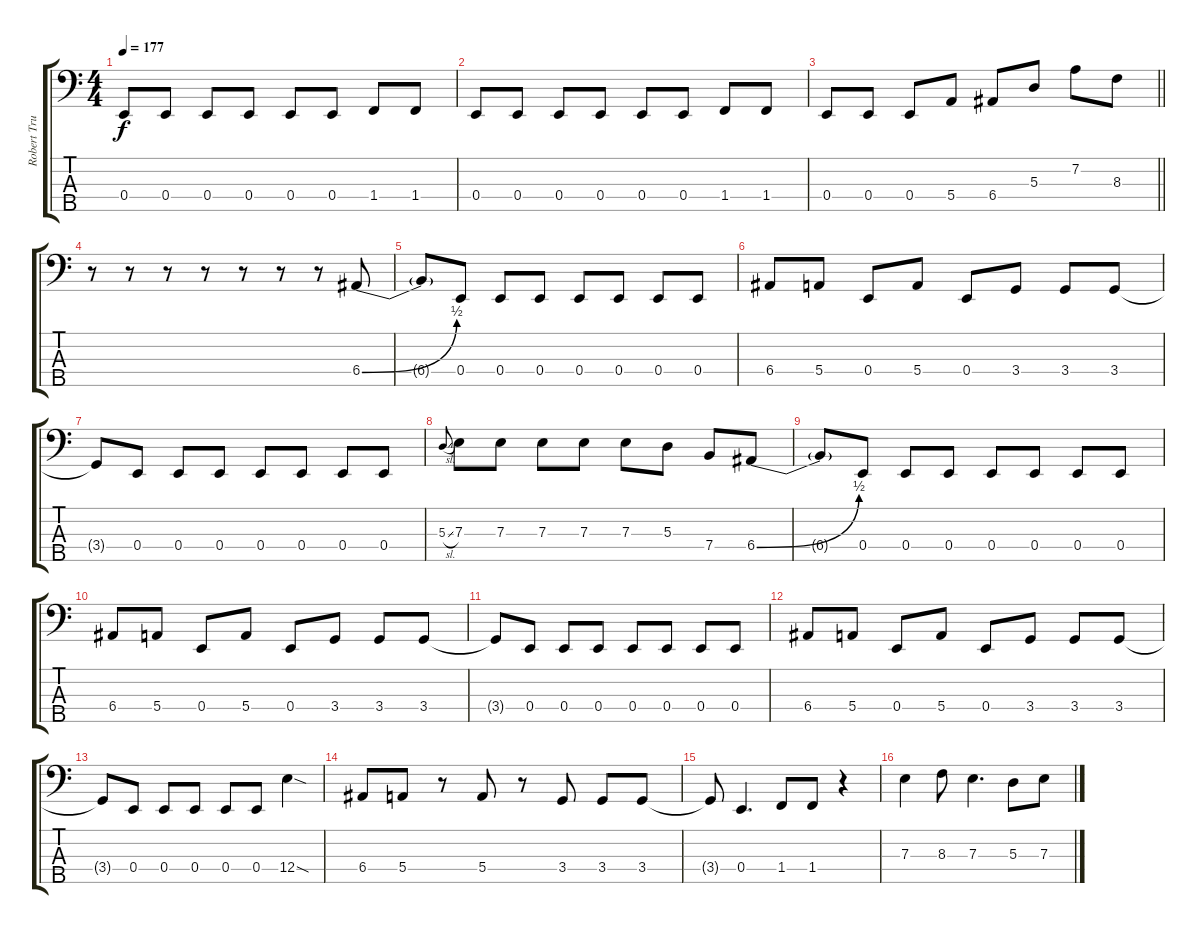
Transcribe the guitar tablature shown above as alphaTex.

\track ("Robert Trujillo" "Robert Tru") {instrument electricbassfinger}
\staff {score tabs}
\tuning (G2 D2 A1 E1 B0) {hide}
\ts (4 4)
\tempo 177
\clef f4
\ks c
0.4.8{dy f} 0.4.8 0.4.8 0.4.8 0.4.8 0.4.8 1.4.8 1.4.8 |
0.4.8 0.4.8 0.4.8 0.4.8 0.4.8 0.4.8 1.4.8 1.4.8 |
\barLineRight lightlight
0.4.8 0.4.8 0.4.8 5.4.8 6.4.8 5.3.8 7.2.8 8.3.8 |
r.8 r.8 r.8 r.8 r.8 r.8 r.8 6.4{be (bend 0 0 60 2)}.8 |
6.4{t}.8 0.4.8 0.4.8 0.4.8 0.4.8 0.4.8 0.4.8 0.4.8 |
6.4.8 5.4.8 0.4.8 5.4.8 0.4.8 3.4.8 3.4.8 3.4.8 |
3.4{t}.8 0.4.8 0.4.8 0.4.8 0.4.8 0.4.8 0.4.8 0.4.8 |
5.3{sl}.8{gr onbeat} 7.3.8 7.3.8 7.3.8 7.3.8 7.3.8 5.3.8 7.4.8 6.4{be (bend 0 0 60 2)}.8 |
6.4{t}.8 0.4.8 0.4.8 0.4.8 0.4.8 0.4.8 0.4.8 0.4.8 |
6.4.8 5.4.8 0.4.8 5.4.8 0.4.8 3.4.8 3.4.8 3.4.8 |
3.4{t}.8 0.4.8 0.4.8 0.4.8 0.4.8 0.4.8 0.4.8 0.4.8 |
6.4.8 5.4.8 0.4.8 5.4.8 0.4.8 3.4.8 3.4.8 3.4.8 |
3.4{t}.8 0.4.8 0.4.8 0.4.8 0.4.8 0.4.8 12.4{sod}.4 |
6.4.8 5.4.8 r.8 5.4.8 r.8 3.4.8 3.4.8 3.4.8 |
3.4{t}.8 0.4.4{d} 1.4.8 1.4.8 r.4 |
7.3.4 8.3.8 7.3.4{d} 5.3.8 7.3.8
